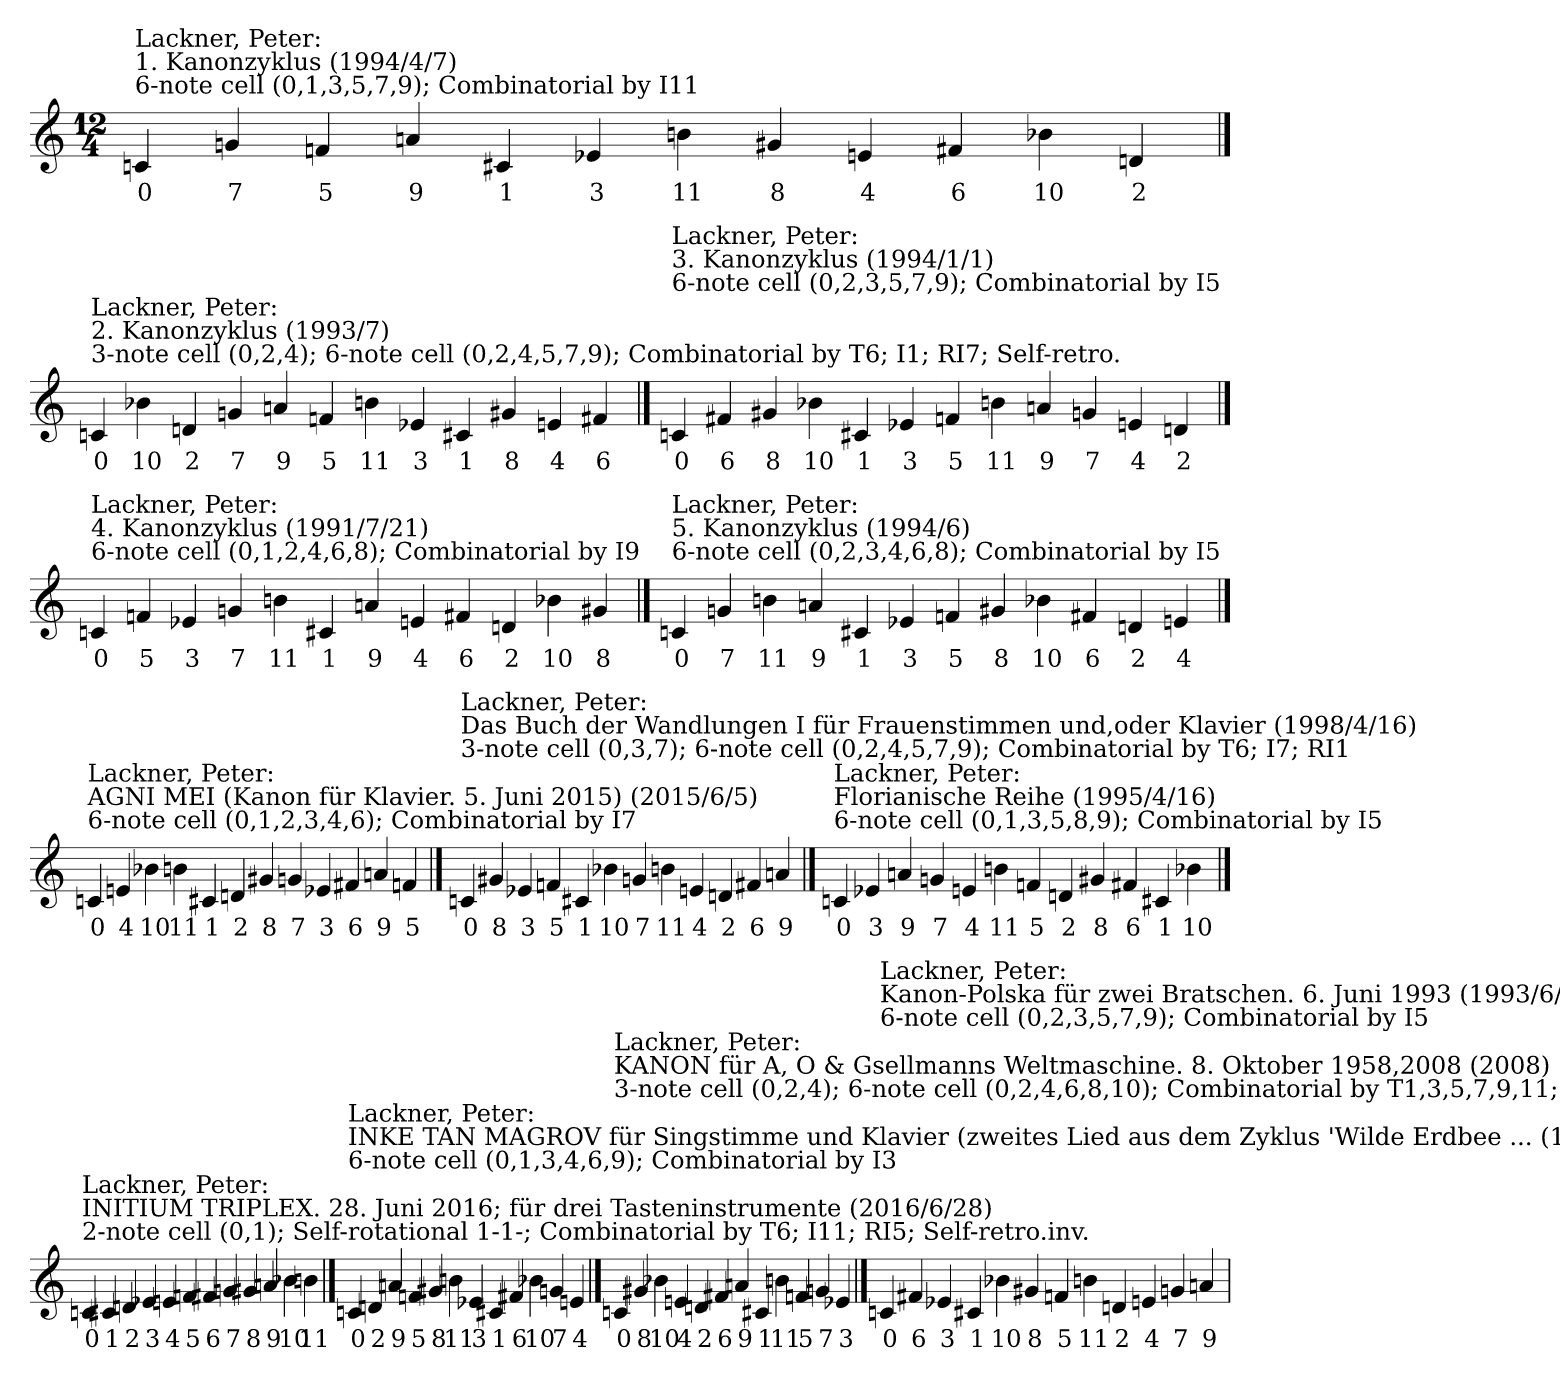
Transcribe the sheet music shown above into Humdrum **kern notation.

**kern	**text
*part1	*part1
*staff1	*staff1
!!LO:LB:g=z
*M12/4	*
==745	==745
!LO:TX:t=Lackner, Peter&colon; \n1. Kanonzyklus (1994/4/7)\n6-note cell (0,1,3,5,7,9); Combinatorial by I11	!
4cn	0
4gn	7
4fn	5
4an	9
4c#X	1
4e-X	3
4bn	11
4g#X	8
4en	4
4f#X	6
4b-X	10
4dn	2
!!LO:LB:g=z
==746	==746
!LO:TX:t=Lackner, Peter&colon; \n2. Kanonzyklus (1993/7)\n3-note cell (0,2,4); 6-note cell (0,2,4,5,7,9); Combinatorial by T6; I1; RI7; Self-retro.	!
4cn	0
4b-X	10
4dn	2
4gn	7
4an	9
4fn	5
4bn	11
4e-X	3
4c#X	1
4g#X	8
4en	4
4f#X	6
!!LO:LB:g=z
==747	==747
!LO:TX:t=Lackner, Peter&colon; \n3. Kanonzyklus (1994/1/1)\n6-note cell (0,2,3,5,7,9); Combinatorial by I5	!
4cn	0
4f#X	6
4g#X	8
4b-X	10
4c#X	1
4e-X	3
4fn	5
4bn	11
4an	9
4gn	7
4en	4
4dn	2
!!LO:LB:g=z
==748	==748
!LO:TX:t=Lackner, Peter&colon; \n4. Kanonzyklus (1991/7/21)\n6-note cell (0,1,2,4,6,8); Combinatorial by I9	!
4cn	0
4fn	5
4e-X	3
4gn	7
4bn	11
4c#X	1
4an	9
4en	4
4f#X	6
4dn	2
4b-X	10
4g#X	8
!!LO:LB:g=z
==749	==749
!LO:TX:t=Lackner, Peter&colon; \n5. Kanonzyklus (1994/6)\n6-note cell (0,2,3,4,6,8); Combinatorial by I5	!
4cn	0
4gn	7
4bn	11
4an	9
4c#X	1
4e-X	3
4fn	5
4g#X	8
4b-X	10
4f#X	6
4dn	2
4en	4
!!LO:LB:g=z
==750	==750
!LO:TX:t=Lackner, Peter&colon; \nAGNI MEI (Kanon für Klavier. 5. Juni 2015) (2015/6/5)\n6-note cell (0,1,2,3,4,6); Combinatorial by I7	!
4cn	0
4en	4
4b-X	10
4bn	11
4c#X	1
4dn	2
4g#X	8
4gn	7
4e-X	3
4f#X	6
4an	9
4fn	5
!!LO:LB:g=z
==751	==751
!LO:TX:t=Lackner, Peter&colon; \nDas Buch der Wandlungen I für Frauenstimmen und,oder Klavier (1998/4/16)\n3-note cell (0,3,7); 6-note cell (0,2,4,5,7,9); Combinatorial by T6; I7; RI1	!
4cn	0
4g#X	8
4e-X	3
4fn	5
4c#X	1
4b-X	10
4gn	7
4bn	11
4en	4
4dn	2
4f#X	6
4an	9
!!LO:LB:g=z
==752	==752
!LO:TX:t=Lackner, Peter&colon; \nFlorianische Reihe (1995/4/16)\n6-note cell (0,1,3,5,8,9); Combinatorial by I5	!
4cn	0
4e-X	3
4an	9
4gn	7
4en	4
4bn	11
4fn	5
4dn	2
4g#X	8
4f#X	6
4c#X	1
4b-X	10
!!LO:LB:g=z
==753	==753
!LO:TX:t=Lackner, Peter&colon; \nINITIUM TRIPLEX. 28. Juni 2016; für drei Tasteninstrumente (2016/6/28)\n2-note cell (0,1); Self-rotational 1-1-; Combinatorial by T6; I11; RI5; Self-retro.inv.	!
4cn	0
4c#X	1
4dn	2
4e-X	3
4en	4
4fn	5
4f#X	6
4gn	7
4g#X	8
4an	9
4b-X	10
4bn	11
!!LO:LB:g=z
==754	==754
!LO:TX:t=Lackner, Peter&colon; \nINKE TAN MAGROV für Singstimme und Klavier (zweites Lied aus dem Zyklus 'Wilde Erdbee ... (1990)\n6-note cell (0,1,3,4,6,9); Combinatorial by I3	!
4cn	0
4dn	2
4an	9
4fn	5
4g#X	8
4bn	11
4e-X	3
4c#X	1
4f#X	6
4b-X	10
4gn	7
4en	4
!!LO:LB:g=z
==755	==755
!LO:TX:t=Lackner, Peter&colon; \nKANON für A, O & Gsellmanns Weltmaschine. 8. Oktober 1958,2008 (2008)\n3-note cell (0,2,4); 6-note cell (0,2,4,6,8,10); Combinatorial by T1,3,5,7,9,11; I1,3,5,7,9,11; RI2,4,6,8,10,12; Self-retro.inv.	!
4cn	0
4g#X	8
4b-X	10
4en	4
4dn	2
4f#X	6
4an	9
4c#X	1
4bn	11
4fn	5
4gn	7
4e-X	3
!!LO:LB:g=z
==756	==756
!LO:TX:t=Lackner, Peter&colon; \nKanon-Polska für zwei Bratschen. 6. Juni 1993 (1993/6/6)\n6-note cell (0,2,3,5,7,9); Combinatorial by I5	!
4cn	0
4f#X	6
4e-X	3
4c#X	1
4b-X	10
4g#X	8
4fn	5
4bn	11
4dn	2
4en	4
4gn	7
4an	9
=	=
*-	*-
